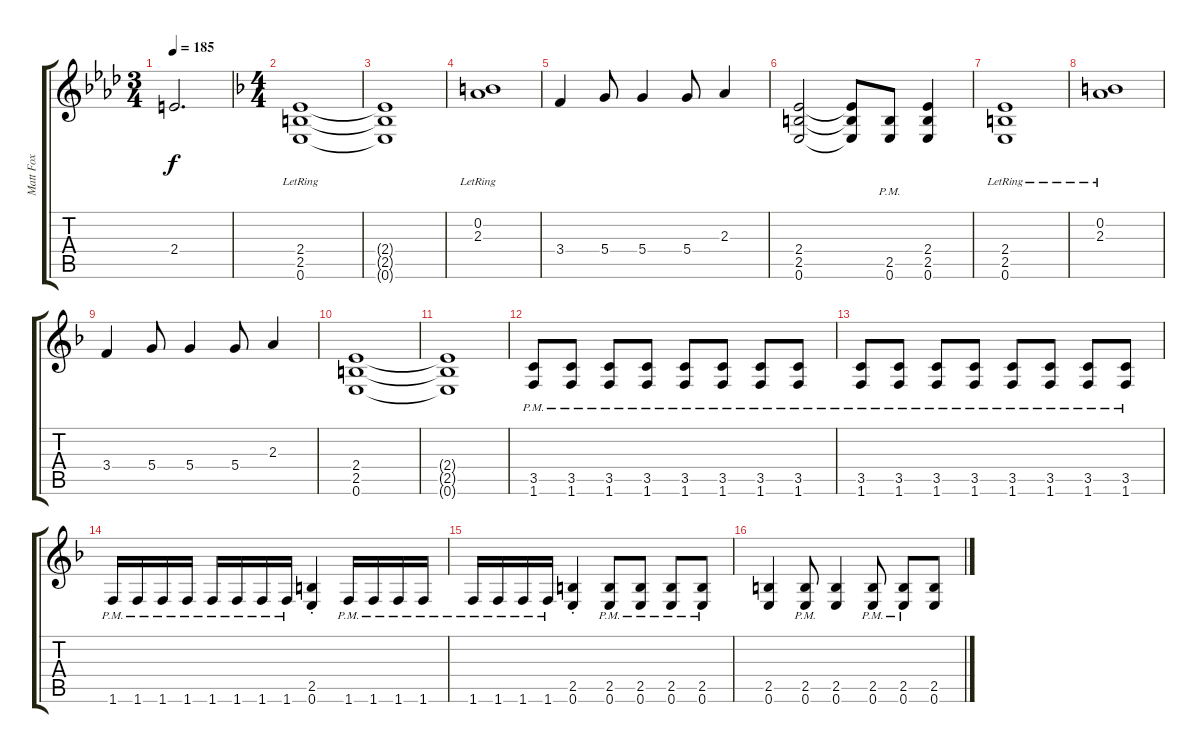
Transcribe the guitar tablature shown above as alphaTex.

\track ("Matt Fox" "Matt Fox") {instrument distortionguitar}
\staff {score tabs}
\tuning (E4 B3 G3 D3 A2 E2) {hide}
\ts (3 4)
\tempo 185
\clef g2
\ks ab
2.4{t}.2{d dy f} |
\ts (4 4)
\ks f
(2.4{lr} 2.5{lr} 0.6{lr}).1 |
(2.4{t} 2.5{t} 0.6{t}).1 |
(0.2{lr} 2.3{lr}).1 |
3.4.4 5.4.8 5.4.4 5.4.8 2.3.4 |
(2.4 2.5 0.6).2 (2.4{t} 2.5{t} 0.6{t}).8 (2.5{pm} 0.6{pm}).8 (2.4 2.5 0.6).4 |
(2.4{lr} 2.5{lr} 0.6{lr}).1 |
(0.2{lr} 2.3{lr}).1 |
3.4.4 5.4.8 5.4.4 5.4.8 2.3.4 |
(2.4 2.5 0.6).1 |
(2.4{t} 2.5{t} 0.6{t}).1 |
(3.5{pm} 1.6{pm}).8 (3.5{pm} 1.6{pm}).8 (3.5{pm} 1.6{pm}).8 (3.5{pm} 1.6{pm}).8 (3.5{pm} 1.6{pm}).8 (3.5{pm} 1.6{pm}).8 (3.5{pm} 1.6{pm}).8 (3.5{pm} 1.6{pm}).8 |
(3.5{pm} 1.6{pm}).8 (3.5{pm} 1.6{pm}).8 (3.5{pm} 1.6{pm}).8 (3.5{pm} 1.6{pm}).8 (3.5{pm} 1.6{pm}).8 (3.5{pm} 1.6{pm}).8 (3.5{pm} 1.6{pm}).8 (3.5{pm} 1.6{pm}).8 |
1.6{pm}.16 1.6{pm}.16 1.6{pm}.16 1.6{pm}.16 1.6{pm}.16 1.6{pm}.16 1.6{pm}.16 1.6{pm}.16 (2.5{st} 0.6{st}).4 1.6{pm}.16 1.6{pm}.16 1.6{pm}.16 1.6{pm}.16 |
1.6{pm}.16 1.6{pm}.16 1.6{pm}.16 1.6{pm}.16 (2.5{st} 0.6{st}).4 (2.5{pm} 0.6{pm}).8 (2.5{pm} 0.6{pm}).8 (2.5{pm} 0.6{pm}).8 (2.5{pm} 0.6{pm}).8 |
(2.5 0.6).4 (2.5{pm} 0.6{pm}).8 (2.5 0.6).4 (2.5{pm} 0.6{pm}).8 (2.5{pm} 0.6{pm}).8 (2.5 0.6).8
